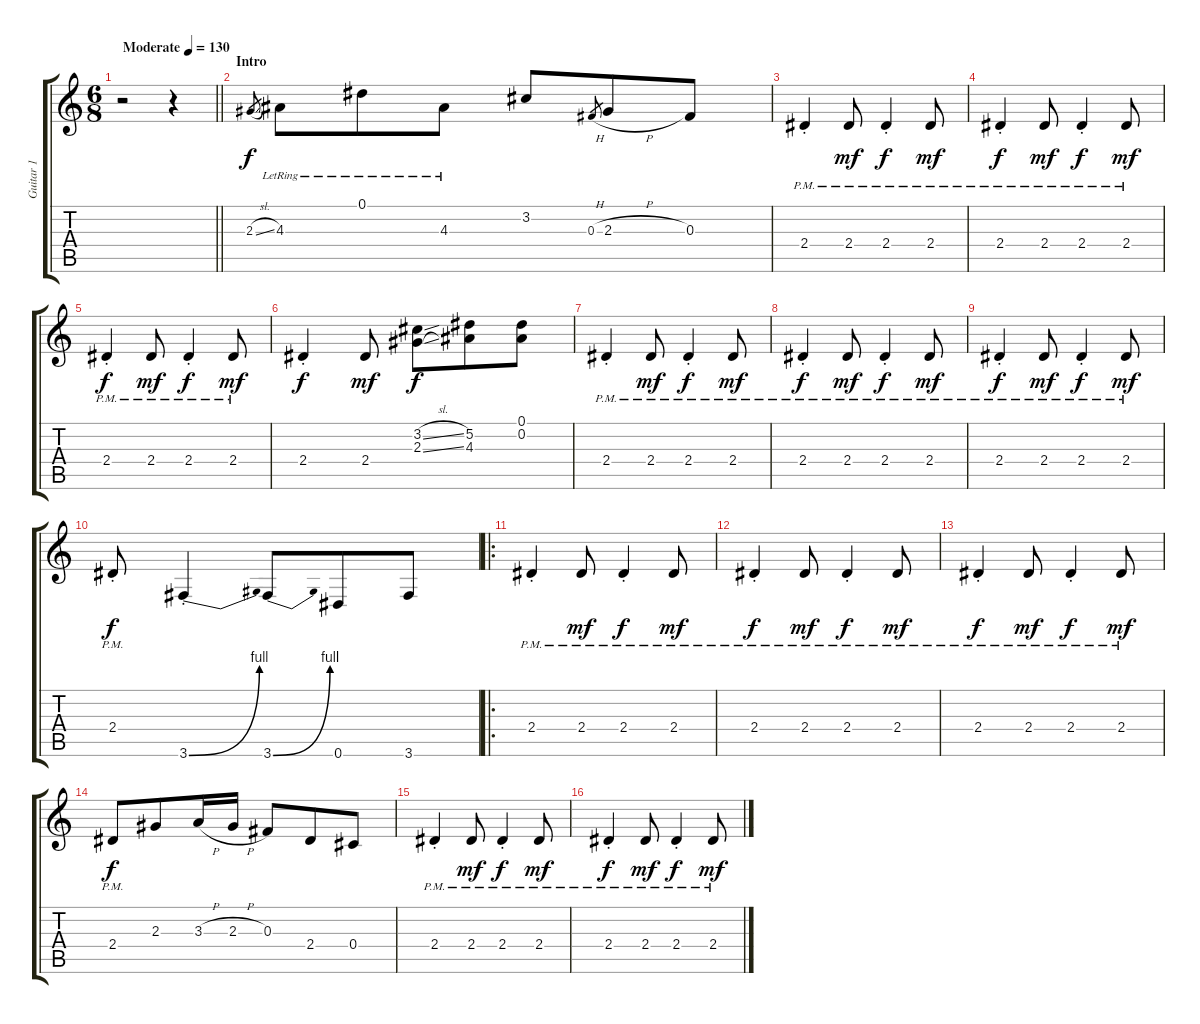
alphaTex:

\track ("Guitar 1" "Guitar 1") {instrument acousticguitarsteel}
\staff {score tabs}
\tuning (Eb4 Bb3 Gb3 Db3 Ab2 Eb2) {hide}
\ts (6 8)
\tempo (130 "Moderate")
\clef g2
\barLineRight lightlight
\ks c
r.2{dy f instrument acousticguitarsteel} r.4 |
\section ("" "Intro")
2.3{sl}.8{gr} 4.3{lr}.8 0.1{lr}.8 4.3{lr}.8 3.2.8 0.3{h}.8{gr} 2.3{h}.8 0.3.8 |
2.4{pm st}.4 2.4{pm}.8{dy mf} 2.4{pm st}.4{dy f} 2.4{pm}.8{dy mf} |
2.4{pm st}.4{dy f} 2.4{pm}.8{dy mf} 2.4{pm st}.4{dy f} 2.4{pm}.8{dy mf} |
2.4{pm st}.4{dy f} 2.4{pm}.8{dy mf} 2.4{pm st}.4{dy f} 2.4{pm}.8{dy mf} |
2.4{st}.4{dy f} 2.4.8{dy mf} (3.2{sl} 2.3{sl}).8{dy f} (5.2 4.3).8 (0.1 0.2).8 |
2.4{pm st}.4 2.4{pm}.8{dy mf} 2.4{pm st}.4{dy f} 2.4{pm}.8{dy mf} |
2.4{pm st}.4{dy f} 2.4{pm}.8{dy mf} 2.4{pm st}.4{dy f} 2.4{pm}.8{dy mf} |
2.4{pm st}.4{dy f} 2.4{pm}.8{dy mf} 2.4{pm st}.4{dy f} 2.4{pm}.8{dy mf} |
2.4{pm st}.8{dy f} 3.6{be (bend 0 0 60 4) st}.4 3.6{be (bend 0 0 60 4)}.8 0.6.8 3.6.8 |
\ro
2.4{pm st}.4{volume 8} 2.4{pm}.8{dy mf} 2.4{pm st}.4{dy f} 2.4{pm}.8{dy mf} |
2.4{pm st}.4{dy f} 2.4{pm}.8{dy mf} 2.4{pm st}.4{dy f} 2.4{pm}.8{dy mf} |
2.4{pm st}.4{dy f} 2.4{pm}.8{dy mf} 2.4{pm st}.4{dy f} 2.4{pm}.8{dy mf} |
2.4{pm}.8{dy f} 2.3.8 3.3{h}.16 2.3{h}.16 0.3.8 2.4.8 0.4.8 |
2.4{pm st}.4 2.4{pm}.8{dy mf} 2.4{pm st}.4{dy f} 2.4{pm}.8{dy mf} |
2.4{pm st}.4{dy f} 2.4{pm}.8{dy mf} 2.4{pm st}.4{dy f} 2.4{pm}.8{dy mf}
